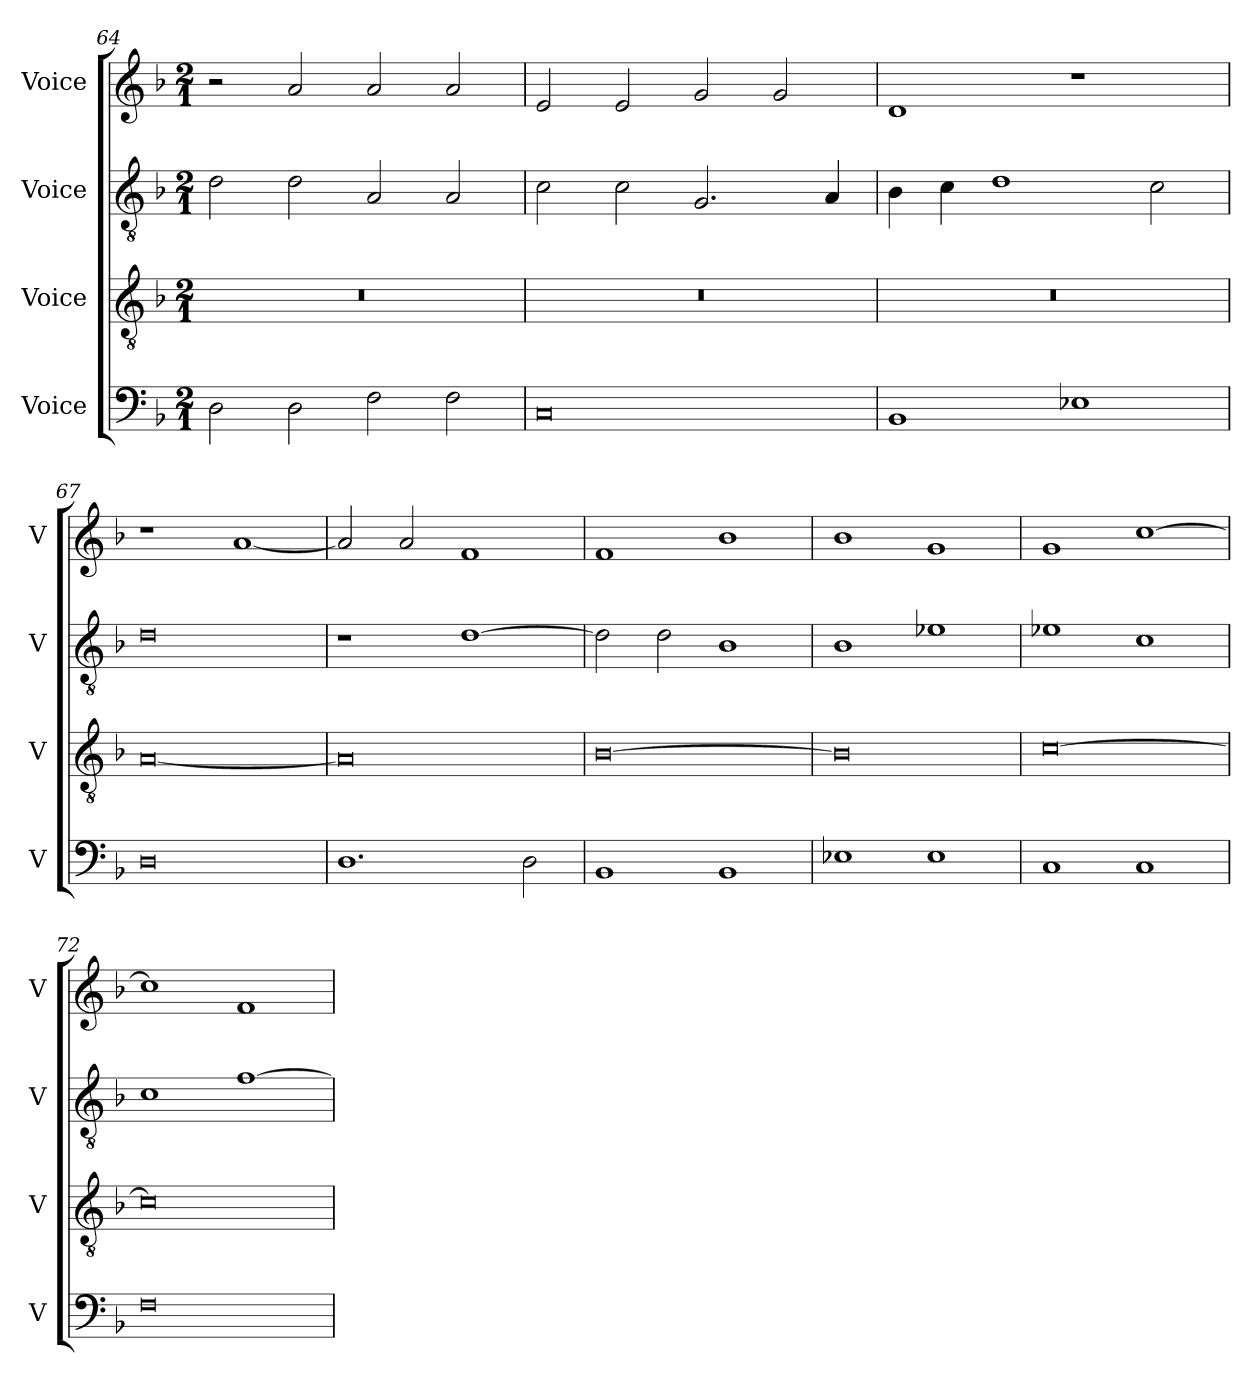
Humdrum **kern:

**kern	**kern	**kern	**kern
*part4	*part3	*part2	*part1
*staff4	*staff3	*staff2	*staff1
*I"Voice	*I"Voice	*I"Voice	*I"Voice
*I'V	*I'V	*I'V	*I'V
*clefF4	*clefGv2	*clefGv2	*clefG2
*k[b-]	*k[b-]	*k[b-]	*k[b-]
*M2/1	*M2/1	*M2/1	*M2/1
=64	=64	=64	=64
2D\	0r	2d\	2r
2D\	.	2d\	2a/
2F\	.	2A/	2a/
2F\	.	2A/	2a/
=65	=65	=65	=65
0C	0r	2c\	2e/
.	.	2c\	2e/
.	.	2.G/	2g/
.	.	.	2g/
.	.	4A/	.
=66	=66	=66	=66
1BB-	0r	4B-\	1d
.	.	4c\	.
.	.	1d	.
1E-X	.	.	1r
.	.	2c\	.
!!LO:PB:g=z
=67	=67	=67	=67
0D	[0A	0d	1r
.	.	.	[1a
=68	=68	=68	=68
1.D	0A]	1r	2a/]
.	.	.	2a/
.	.	[1d	1f
2D\	.	.	.
=69	=69	=69	=69
1BB-	[0B-	2d\]	1f
.	.	2d\	.
1BB-	.	1B-	1b-
=70	=70	=70	=70
1E-X	0B-]	1B-	1b-
1E-	.	1e-X	1g
!!LO:LB:g=z
=71	=71	=71	=71
1C	[0c	1e-X	1g
1C	.	1c	[1cc
=72	=72	=72	=72
0F	0c]	1c	1cc]
.	.	[1f	1f
=	=	=	=
*-	*-	*-	*-
